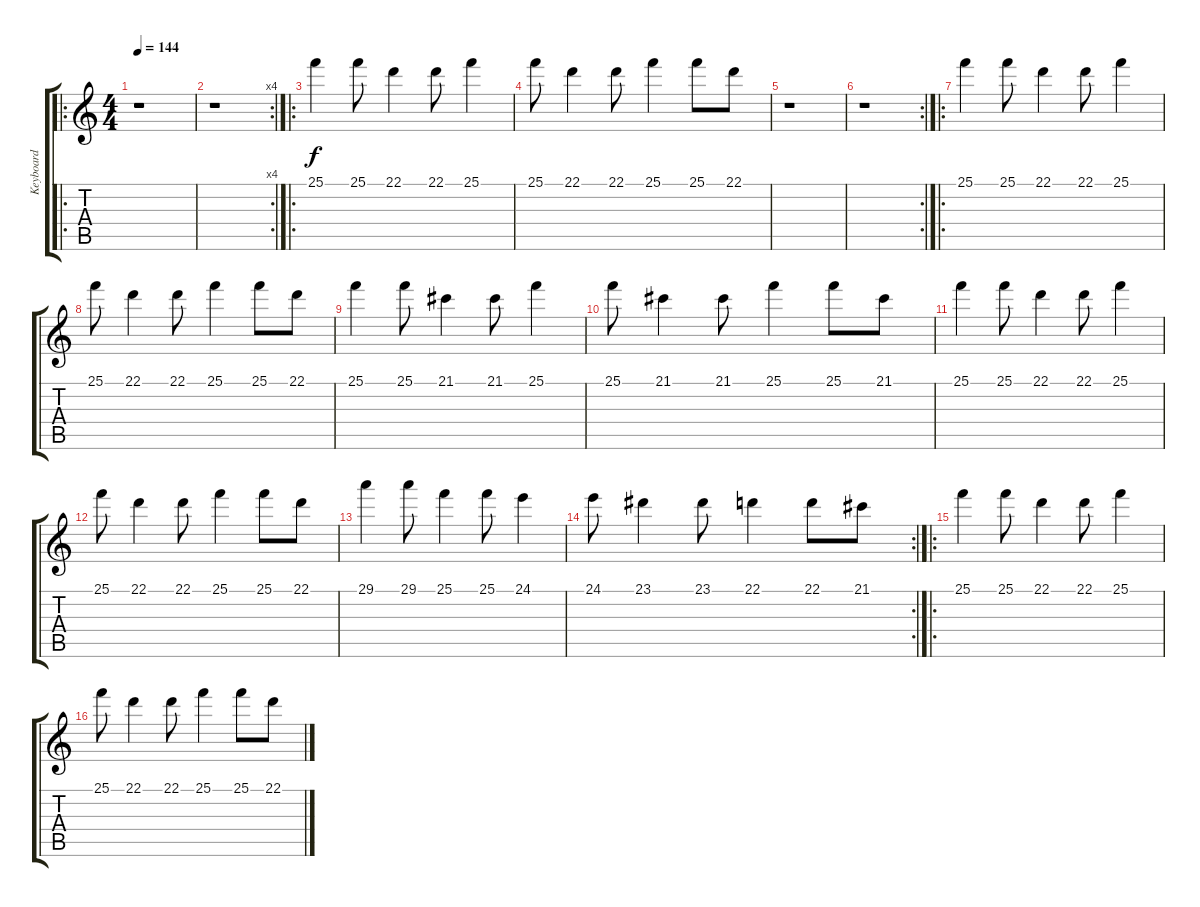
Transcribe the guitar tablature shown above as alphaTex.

\track ("Keyboard" "Keyboard") {instrument stringensemble1}
\staff {score tabs}
\tuning (E4 B3 G3 D3 A2 E2) {hide}
\ro
\ts (4 4)
\tempo 144
\clef g2
\ks c
r.1{dy f instrument stringensemble1} |
\rc 4
r.1 |
\ro
25.1.4 25.1.8 22.1.4 22.1.8 25.1.4 |
25.1.8 22.1.4 22.1.8 25.1.4 25.1.8 22.1.8 |
r.1 |
\rc 2
r.1 |
\ro
25.1.4 25.1.8 22.1.4 22.1.8 25.1.4 |
25.1.8 22.1.4 22.1.8 25.1.4 25.1.8 22.1.8 |
25.1.4 25.1.8 21.1.4 21.1.8 25.1.4 |
25.1.8 21.1.4 21.1.8 25.1.4 25.1.8 21.1.8 |
25.1.4 25.1.8 22.1.4 22.1.8 25.1.4 |
25.1.8 22.1.4 22.1.8 25.1.4 25.1.8 22.1.8 |
29.1.4 29.1.8 25.1.4 25.1.8 24.1.4 |
\rc 2
24.1.8 23.1.4 23.1.8 22.1.4 22.1.8 21.1.8 |
\ro
25.1.4 25.1.8 22.1.4 22.1.8 25.1.4 |
25.1.8 22.1.4 22.1.8 25.1.4 25.1.8 22.1.8
